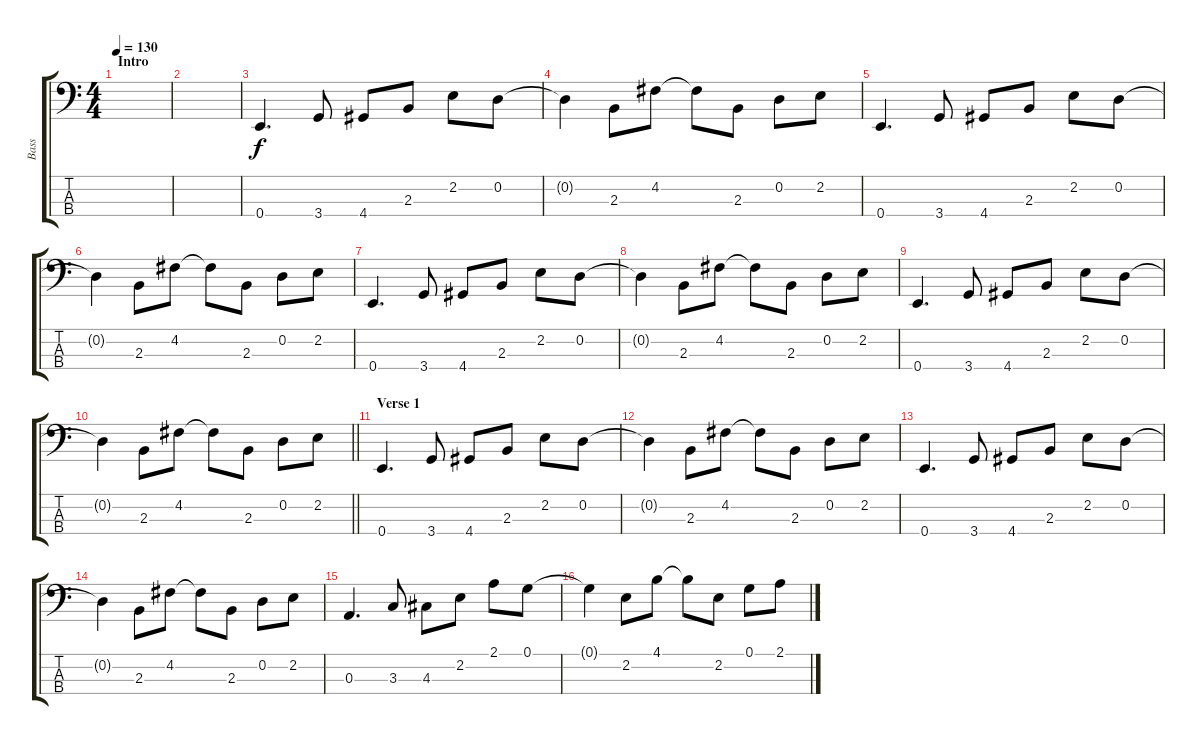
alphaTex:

\track ("Bass" "Bass") {solo instrument acousticbass}
\staff {score tabs}
\tuning (G2 D2 A1 E1) {hide}
\ts (4 4)
\section ("" "Intro")
\tempo 130
\clef f4
\ks c
|
|
0.4.4{d} 3.4.8 4.4.8 2.3.8 2.2.8 0.2.8 |
0.2{t}.4 2.3.8 4.2.8 4.2{t}.8 2.3.8 0.2.8 2.2.8 |
0.4.4{d} 3.4.8 4.4.8 2.3.8 2.2.8 0.2.8 |
0.2{t}.4 2.3.8 4.2.8 4.2{t}.8 2.3.8 0.2.8 2.2.8 |
0.4.4{d} 3.4.8 4.4.8 2.3.8 2.2.8 0.2.8 |
0.2{t}.4 2.3.8 4.2.8 4.2{t}.8 2.3.8 0.2.8 2.2.8 |
0.4.4{d} 3.4.8 4.4.8 2.3.8 2.2.8 0.2.8 |
\barLineRight lightlight
0.2{t}.4 2.3.8 4.2.8 4.2{t}.8 2.3.8 0.2.8 2.2.8 |
\section ("" "Verse 1")
0.4.4{d} 3.4.8 4.4.8 2.3.8 2.2.8 0.2.8 |
0.2{t}.4 2.3.8 4.2.8 4.2{t}.8 2.3.8 0.2.8 2.2.8 |
0.4.4{d} 3.4.8 4.4.8 2.3.8 2.2.8 0.2.8 |
0.2{t}.4 2.3.8 4.2.8 4.2{t}.8 2.3.8 0.2.8 2.2.8 |
0.3.4{d} 3.3.8 4.3.8 2.2.8 2.1.8 0.1.8 |
0.1{t}.4 2.2.8 4.1.8 4.1{t}.8 2.2.8 0.1.8 2.1.8
